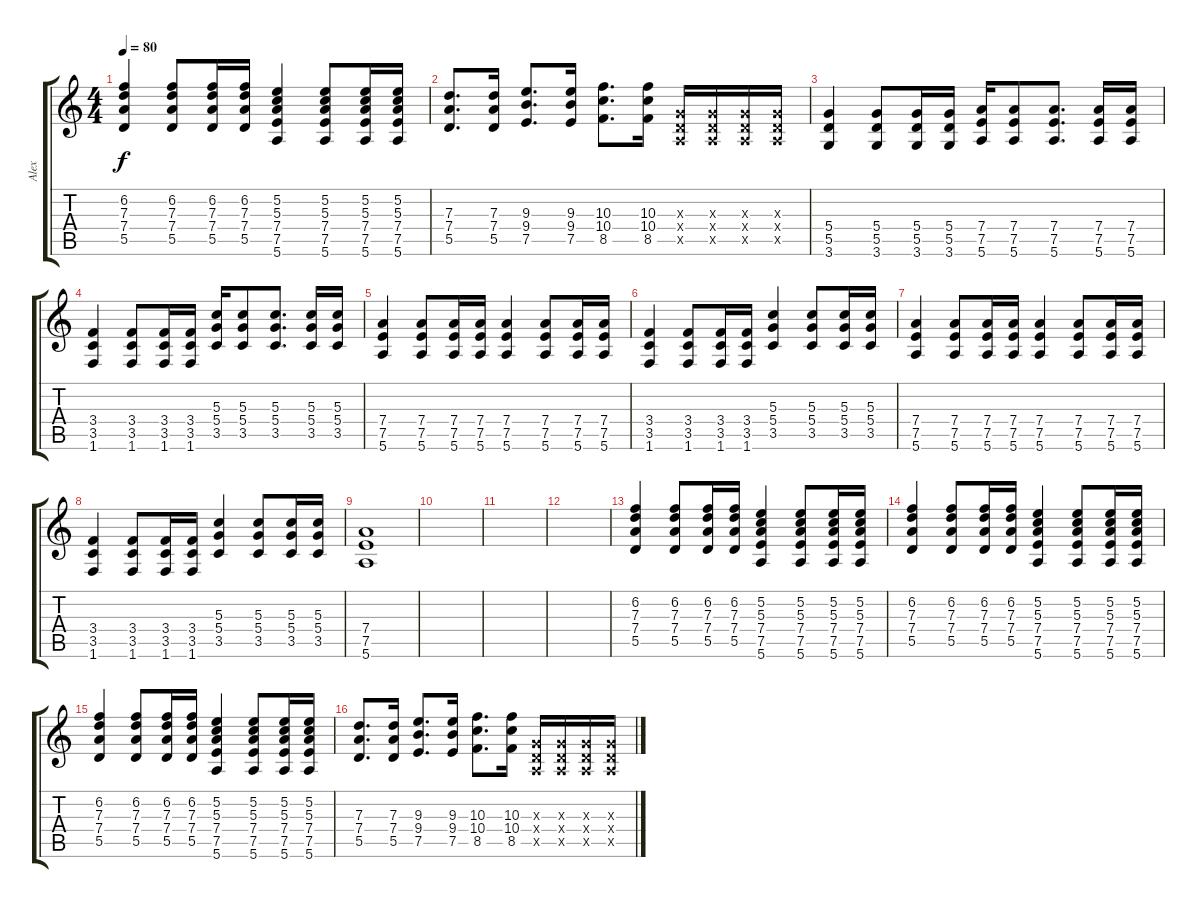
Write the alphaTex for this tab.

\track ("Alex" "Alex") {instrument overdrivenguitar}
\staff {score tabs}
\tuning (E4 B3 G3 D3 A2 E2) {hide}
\ts (4 4)
\tempo 80
\clef g2
\ks c
(6.2 7.3 7.4 5.5).4{dy f} (6.2 7.3 7.4 5.5).8 (6.2 7.3 7.4 5.5).16 (6.2 7.3 7.4 5.5).16 (5.2 5.3 7.4 7.5 5.6).4 (5.2 5.3 7.4 7.5 5.6).8 (5.2 5.3 7.4 7.5 5.6).16 (5.2 5.3 7.4 7.5 5.6).16 |
(7.3 7.4 5.5).8{d} (7.3 7.4 5.5).16 (9.3 9.4 7.5).8{d} (9.3 9.4 7.5).16 (10.3 10.4 8.5).8{d} (10.3 10.4 8.5).16 (0.3{x} 0.4{x} 0.5{x}).16 (0.3{x} 0.4{x} 0.5{x}).16 (0.3{x} 0.4{x} 0.5{x}).16 (0.3{x} 0.4{x} 0.5{x}).16 |
(5.4 5.5 3.6).4 (5.4 5.5 3.6).8 (5.4 5.5 3.6).16 (5.4 5.5 3.6).16 (7.4 7.5 5.6).16 (7.4 7.5 5.6).8 (7.4 7.5 5.6).8{d} (7.4 7.5 5.6).16 (7.4 7.5 5.6).16 |
(3.4 3.5 1.6).4 (3.4 3.5 1.6).8 (3.4 3.5 1.6).16 (3.4 3.5 1.6).16 (5.3 5.4 3.5).16 (5.3 5.4 3.5).8 (5.3 5.4 3.5).8{d} (5.3 5.4 3.5).16 (5.3 5.4 3.5).16 |
(7.4 7.5 5.6).4 (7.4 7.5 5.6).8 (7.4 7.5 5.6).16 (7.4 7.5 5.6).16 (7.4 7.5 5.6).4 (7.4 7.5 5.6).8 (7.4 7.5 5.6).16 (7.4 7.5 5.6).16 |
(3.4 3.5 1.6).4 (3.4 3.5 1.6).8 (3.4 3.5 1.6).16 (3.4 3.5 1.6).16 (5.3 5.4 3.5).4 (5.3 5.4 3.5).8 (5.3 5.4 3.5).16 (5.3 5.4 3.5).16 |
(7.4 7.5 5.6).4 (7.4 7.5 5.6).8 (7.4 7.5 5.6).16 (7.4 7.5 5.6).16 (7.4 7.5 5.6).4 (7.4 7.5 5.6).8 (7.4 7.5 5.6).16 (7.4 7.5 5.6).16 |
(3.4 3.5 1.6).4 (3.4 3.5 1.6).8 (3.4 3.5 1.6).16 (3.4 3.5 1.6).16 (5.3 5.4 3.5).4 (5.3 5.4 3.5).8 (5.3 5.4 3.5).16 (5.3 5.4 3.5).16 |
(7.4 7.5 5.6).1 |
|
|
|
(6.2 7.3 7.4 5.5).4 (6.2 7.3 7.4 5.5).8 (6.2 7.3 7.4 5.5).16 (6.2 7.3 7.4 5.5).16 (5.2 5.3 7.4 7.5 5.6).4 (5.2 5.3 7.4 7.5 5.6).8 (5.2 5.3 7.4 7.5 5.6).16 (5.2 5.3 7.4 7.5 5.6).16 |
(6.2 7.3 7.4 5.5).4 (6.2 7.3 7.4 5.5).8 (6.2 7.3 7.4 5.5).16 (6.2 7.3 7.4 5.5).16 (5.2 5.3 7.4 7.5 5.6).4 (5.2 5.3 7.4 7.5 5.6).8 (5.2 5.3 7.4 7.5 5.6).16 (5.2 5.3 7.4 7.5 5.6).16 |
(6.2 7.3 7.4 5.5).4 (6.2 7.3 7.4 5.5).8 (6.2 7.3 7.4 5.5).16 (6.2 7.3 7.4 5.5).16 (5.2 5.3 7.4 7.5 5.6).4 (5.2 5.3 7.4 7.5 5.6).8 (5.2 5.3 7.4 7.5 5.6).16 (5.2 5.3 7.4 7.5 5.6).16 |
(7.3 7.4 5.5).8{d} (7.3 7.4 5.5).16 (9.3 9.4 7.5).8{d} (9.3 9.4 7.5).16 (10.3 10.4 8.5).8{d} (10.3 10.4 8.5).16 (0.3{x} 0.4{x} 0.5{x}).16 (0.3{x} 0.4{x} 0.5{x}).16 (0.3{x} 0.4{x} 0.5{x}).16 (0.3{x} 0.4{x} 0.5{x}).16
